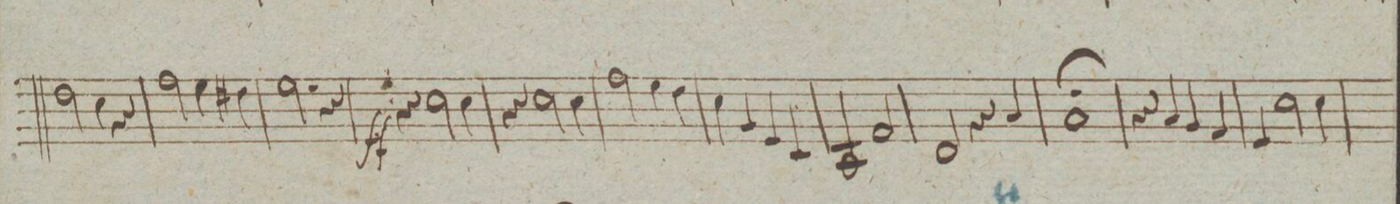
**kern	**dynam
*I"Clarinetto 2do\nin C:	*
*clefG2	*
*k[]	*
*met(c|)	*
*M2/2	*
2dd\	.
4cc\	.
4r	.
=68	=68
2ff\	.
4ee\	.
4dd#X\	.
=69	=69
2.ee\	.
4r	.
=70	=70
4r	ff
2cc\	.
4cc\	.
=71	=71
4r	.
2cc\	.
4cc\	.
=72	=72
2ff\	.
4ee\	.
4dd\	.
=73	=73
4cc\	.
4g/	.
4e/	.
4c/	.
=74	=74
2A/	.
2f/	.
=75	=75
2d/	.
4r	.
4a/	.
=76	=76
1a/;	.
=77	=77
4r	.
4a/	.
4g/	.
4f/	.
=78	=78
4e/	.
2cc\	.
4cc\	.
=79	=79
*-	*-
